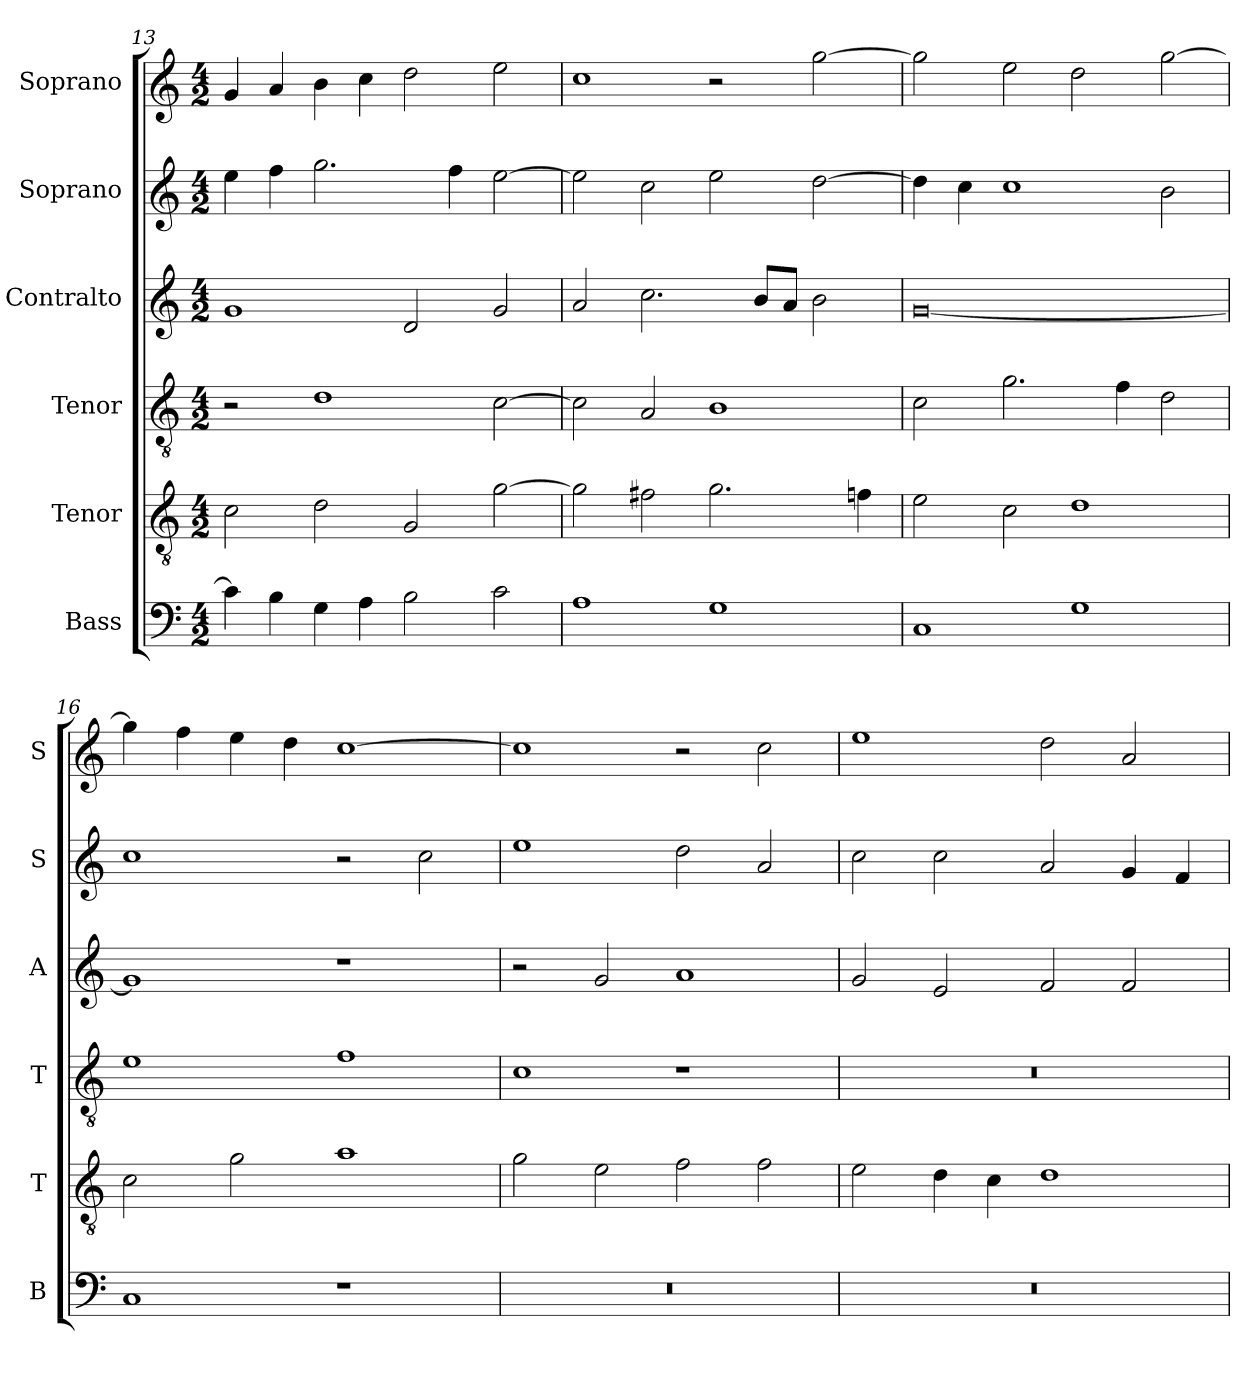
**kern	**kern	**kern	**kern	**kern	**kern
*part6	*part5	*part4	*part3	*part2	*part1
*staff6	*staff5	*staff4	*staff3	*staff2	*staff1
*I"Bass	*I"Tenor	*I"Tenor	*I"Contralto	*I"Soprano	*I"Soprano
*I'B	*I'T	*I'T	*I'A	*I'S	*I'S
*clefF4	*clefGv2	*clefGv2	*clefG2	*clefG2	*clefG2
*k[]	*k[]	*k[]	*k[]	*k[]	*k[]
*C:ion	*C:ion	*C:ion	*C:ion	*C:ion	*C:ion
*M4/2	*M4/2	*M4/2	*M4/2	*M4/2	*M4/2
=13	=13	=13	=13	=13	=13
4c]	2c	2r	1g	4ee	4g
4B	.	.	.	4ff	4a
4G	2d	1d	.	2.gg	4b
4A	.	.	.	.	4cc
2B	2G	.	2d	.	2dd
.	.	.	.	4ff	.
2c	[2g	[2c	2g	[2ee	2ee
=14	=14	=14	=14	=14	=14
1A	2g]	2c]	2a	2ee]	1cc
.	2f#X	2A	2.cc	2cc	.
1G	2.g	1B	.	2ee	2r
.	.	.	8b/L	.	.
.	.	.	8a/J	.	.
.	.	.	2b	[2dd	[2gg
.	4fn	.	.	.	.
=15	=15	=15	=15	=15	=15
1C	2e	2c	[0g	4dd]	2gg]
.	.	.	.	4cc	.
.	2c	2.g	.	1cc	2ee
1G	1d	.	.	.	2dd
.	.	4f	.	.	.
.	.	2d	.	2b	[2gg
=16	=16	=16	=16	=16	=16
1C	2c	1e	1g]	1cc	4gg]
.	.	.	.	.	4ff
.	2g	.	.	.	4ee
.	.	.	.	.	4dd
1r	1a	1f	1r	2r	[1cc
.	.	.	.	2cc	.
=17	=17	=17	=17	=17	=17
0r	2g	1c	2r	1ee	1cc]
.	2e	.	2g	.	.
.	2f	1r	1a	2dd	2r
.	2f	.	.	2a	2cc
=18	=18	=18	=18	=18	=18
0r	2e	0r	2g	2cc	1ee
.	4d	.	2e	2cc	.
.	4c	.	.	.	.
.	1d	.	2f	2a	2dd
.	.	.	2f	4g	2a
.	.	.	.	4f	.
=	=	=	=	=	=
*-	*-	*-	*-	*-	*-
